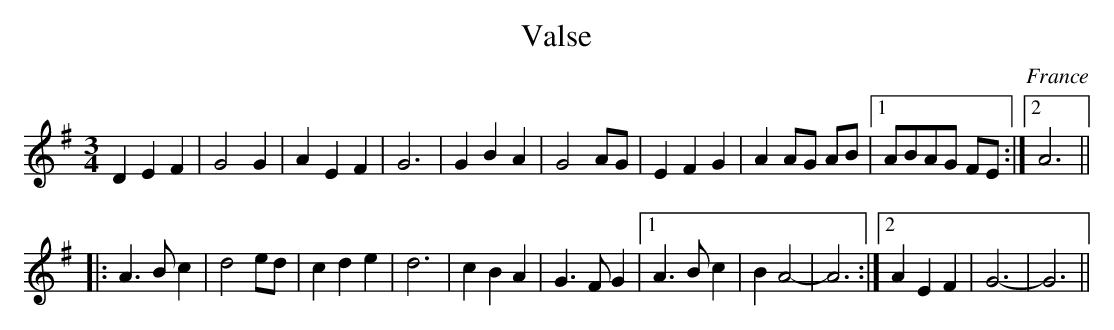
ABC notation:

X:1
T:Valse
M:3/4
O:France
K:G
D2E2 F2|G4 G2|A2E2 F2|G6|\
G2B2 A2|G4 AG|E2F2 G2|A2AG AB\
|1 ABAG FE:|2 A6||
|:A3B c2|d4 ed|c2d2 e2|d6|\
c2B2 A2|G3F G2\
|1 A3Bc2|B2A4-|A6:|2 A2E2F2|G6-|G6||
